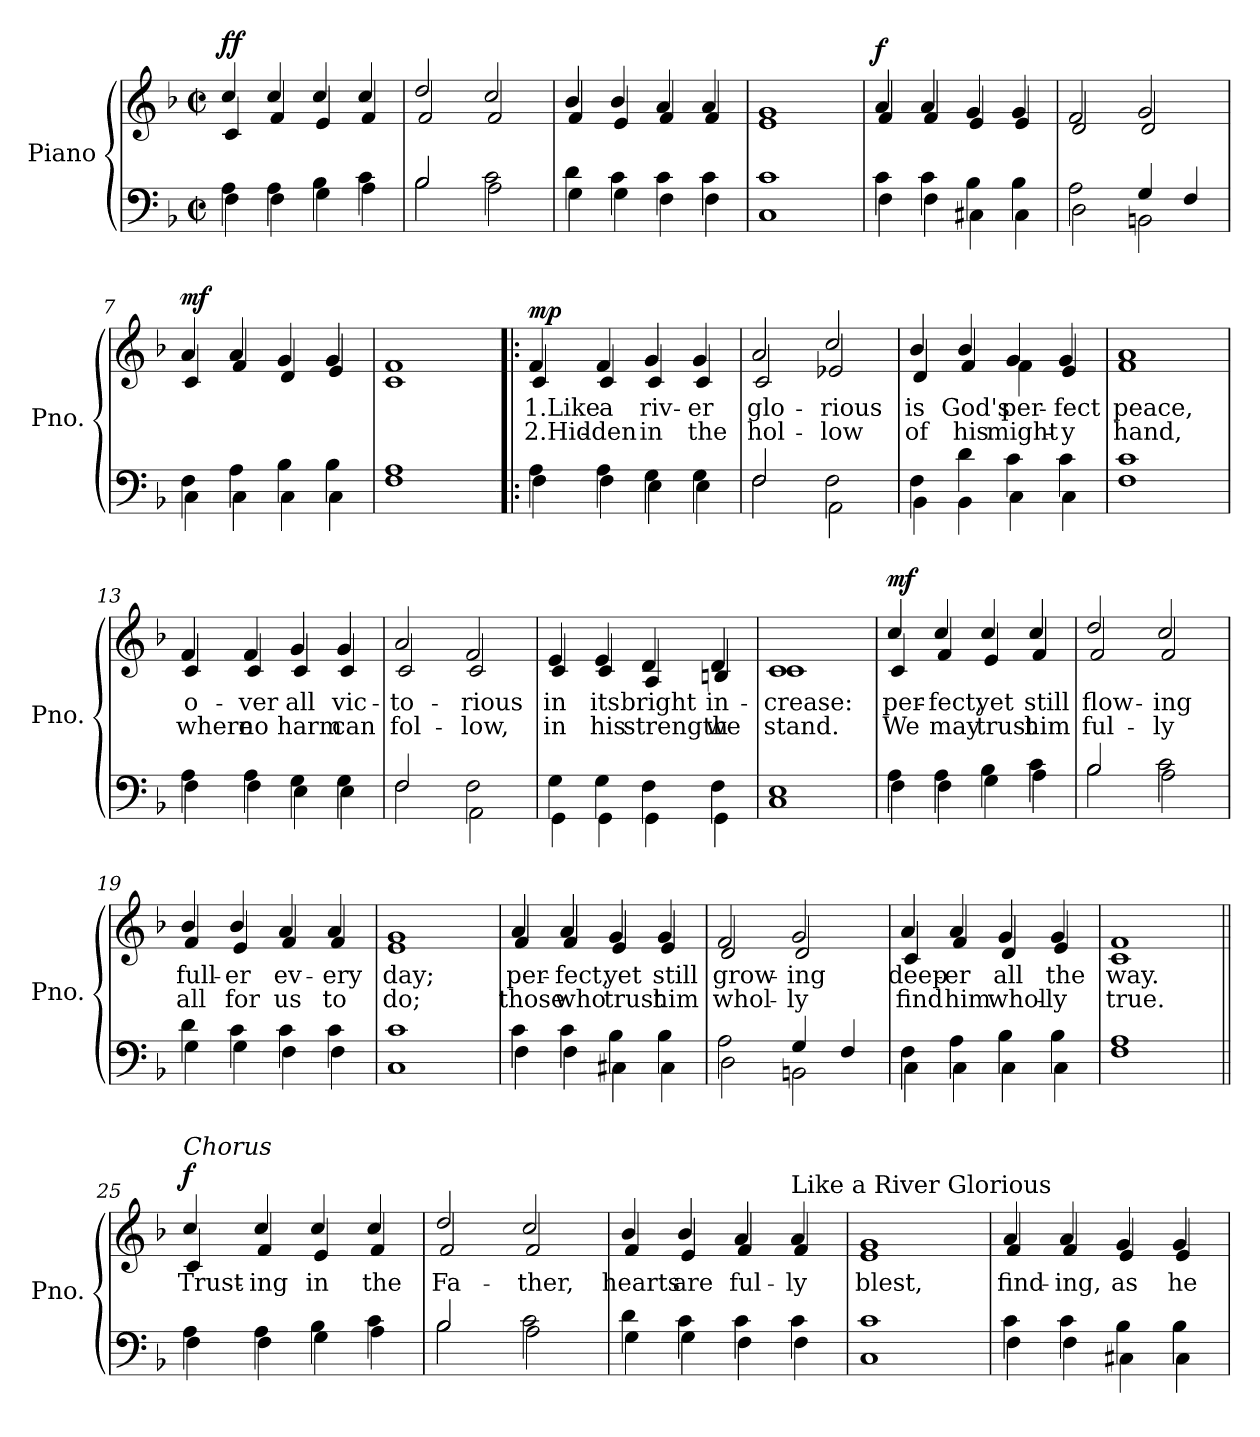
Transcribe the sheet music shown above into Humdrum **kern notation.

**kern	**kern	**text	**text	**dynam
*part1	*part1	*part1	*part1	*part1
*staff2	*staff1	*staff1	*staff1	*staff1/2
*I"Piano	*	*	*	*
*I'Pno.	*	*	*	*
*clefF4	*clefG2	*	*	*
*k[b-]	*k[b-]	*	*	*
*M2/2	*M2/2	*	*	*
*met(c|)	*met(c|)	*	*	*
=1	=1	=1	=1	=1
*^	*^	*	*	*
!	!	!	!	!	!	!LO:DY:b
4A\	4F\	4cc/	4c/	.	.	ff
4A\	4F\	4cc/	4f/	.	.	.
4B-\	4G\	4cc/	4e/	.	.	.
4c\	4A\	4cc/	4f/	.	.	.
=2	=2	=2	=2	=2	=2	=2
2B-/	2B-\	2dd/	2f/	.	.	.
2c\	2A\	2cc/	2f/	.	.	.
=3	=3	=3	=3	=3	=3	=3
4d\	4G\	4b-/	4f/	.	.	.
4c\	4G\	4b-/	4e/	.	.	.
4c\	4F\	4a/	4f/	.	.	.
4c\	4F\	4a/	4f/	.	.	.
=4	=4	=4	=4	=4	=4	=4
1c	1C	1g	1e	.	.	.
=5	=5	=5	=5	=5	=5	=5
!	!	!	!	!	!	!LO:DY:b
4c\	4F\	4a/	4f/	.	.	f
4c\	4F\	4a/	4f/	.	.	.
4B-\	4C#X\	4g/	4e/	.	.	.
4B-\	4C#\	4g/	4e/	.	.	.
=6	=6	=6	=6	=6	=6	=6
2A\	2D\	2f/	2d/	.	.	.
4G/	2BBn\	2g/	2d/	.	.	.
4F/	.	.	.	.	.	.
=7	=7	=7	=7	=7	=7	=7
!	!	!	!	!	!	!LO:DY:b
4F\	4C\	4a/	4c/	.	.	mf
4A\	4C\	4a/	4f/	.	.	.
4B-\	4C\	4g/	4d/	.	.	.
4B-\	4C\	4g/	4e/	.	.	.
=8	=8	=8	=8	=8	=8	=8
1A	1F	1f	1c	.	.	.
!!LO:LB:g=z	!!
=9!|:	=9!|:	=9!|:	=9!|:	=9!|:	=9!|:	=9!|:
!	!	!	!	!LO:LY:b	!LO:LY:b	!LO:DY:a
4A\	4F\	4f/	4c/	1.Like	2.Hid-	mp
!	!	!	!	!LO:LY:b	!LO:LY:b	!
4A\	4F\	4f/	4c/	a	-den	.
!	!	!	!	!LO:LY:b	!LO:LY:b	!
4G\	4E\	4g/	4c/	riv-	in	.
!	!	!	!	!LO:LY:b	!LO:LY:b	!
4G\	4E\	4g/	4c/	-er	the	.
=10	=10	=10	=10	=10	=10	=10
!	!	!	!	!LO:LY:b	!LO:LY:b	!
2F/	2F\	2a/	2c/	glo-	hol-	.
!	!	!	!	!LO:LY:b	!LO:LY:b	!
2F\	2AA\	2cc/	2e-X/	-rious	-low	.
=11	=11	=11	=11	=11	=11	=11
!	!	!	!	!LO:LY:b	!LO:LY:b	!
4F\	4BB-\	4b-/	4d/	is	of	.
!	!	!	!	!LO:LY:b	!LO:LY:b	!
4d\	4BB-\	4b-/	4f/	God's	his	.
!	!	!	!	!LO:LY:b	!LO:LY:b	!
4c\	4C\	4g/	4f\	per-	might-	.
!	!	!	!	!LO:LY:b	!LO:LY:b	!
4c\	4C\	4g/	4e/	-fect	-y	.
=12	=12	=12	=12	=12	=12	=12
!	!	!	!	!LO:LY:b	!LO:LY:b	!
1c	1F	1a	1f	peace,	hand,	.
=13	=13	=13	=13	=13	=13	=13
!	!	!	!	!LO:LY:b	!LO:LY:b	!
4A\	4F\	4f/	4c/	o-	where	.
!	!	!	!	!LO:LY:b	!LO:LY:b	!
4A\	4F\	4f/	4c/	-ver	no	.
!	!	!	!	!LO:LY:b	!LO:LY:b	!
4G\	4E\	4g/	4c/	all	harm	.
!	!	!	!	!LO:LY:b	!LO:LY:b	!
4G\	4E\	4g/	4c/	vic-	can	.
=14	=14	=14	=14	=14	=14	=14
!	!	!	!	!LO:LY:b	!LO:LY:b	!
2F/	2F\	2a/	2c/	-to-	fol-	.
!	!	!	!	!LO:LY:b	!LO:LY:b	!
2F\	2AA\	2f/	2c/	-rious	-low,	.
!!LO:LB:g=z	!!
=15	=15	=15	=15	=15	=15	=15
!	!	!	!	!LO:LY:b	!LO:LY:b	!
4G\	4GG\	4e/	4c/	in	in	.
!	!	!	!	!LO:LY:b	!LO:LY:b	!
4G\	4GG\	4e/	4c/	its	his	.
!	!	!	!	!LO:LY:b	!LO:LY:b	!
4F\	4GG\	4d/	4A/	bright	strength	.
!	!	!	!	!LO:LY:b	!LO:LY:b	!
4F\	4GG\	4d/	4Bn/	in-	we	.
=16	=16	=16	=16	=16	=16	=16
!	!	!	!	!LO:LY:b	!LO:LY:b	!
1E	1C	1c	1c	-crease:	stand.	.
=17	=17	=17	=17	=17	=17	=17
!	!	!	!	!LO:LY:b	!LO:LY:b	!LO:DY:a
4A\	4F\	4cc/	4c/	per-	We	mf
!	!	!	!	!LO:LY:b	!LO:LY:b	!
4A\	4F\	4cc/	4f/	-fect,	may	.
!	!	!	!	!LO:LY:b	!LO:LY:b	!
4B-\	4G\	4cc/	4e/	yet	trust	.
!	!	!	!	!LO:LY:b	!LO:LY:b	!
4c\	4A\	4cc/	4f/	still	him	.
=18	=18	=18	=18	=18	=18	=18
!	!	!	!	!LO:LY:b	!LO:LY:b	!
2B-/	2B-\	2dd/	2f/	flow-	ful-	.
!	!	!	!	!LO:LY:b	!LO:LY:b	!
2c\	2A\	2cc/	2f/	-ing	-ly	.
=19	=19	=19	=19	=19	=19	=19
!	!	!	!	!LO:LY:b	!LO:LY:b	!
4d\	4G\	4b-/	4f/	full-	all	.
!	!	!	!	!LO:LY:b	!LO:LY:b	!
4c\	4G\	4b-/	4e/	-er	for	.
!	!	!	!	!LO:LY:b	!LO:LY:b	!
4c\	4F\	4a/	4f/	ev-	us	.
!	!	!	!	!LO:LY:b	!LO:LY:b	!
4c\	4F\	4a/	4f/	-ery	to	.
=20	=20	=20	=20	=20	=20	=20
!	!	!	!	!LO:LY:b	!LO:LY:b	!
1c	1C	1g	1e	day;	do;	.
!!LO:LB:g=z	!!
=21	=21	=21	=21	=21	=21	=21
!	!	!	!	!LO:LY:b	!LO:LY:b	!
4c\	4F\	4a/	4f/	per-	those	.
!	!	!	!	!LO:LY:b	!LO:LY:b	!
4c\	4F\	4a/	4f/	-fect,	who	.
!	!	!	!	!LO:LY:b	!LO:LY:b	!
4B-\	4C#X\	4g/	4e/	yet	trust	.
!	!	!	!	!LO:LY:b	!LO:LY:b	!
4B-\	4C#\	4g/	4e/	still	him	.
=22	=22	=22	=22	=22	=22	=22
!	!	!	!	!LO:LY:b	!LO:LY:b	!
2A\	2D\	2f/	2d/	grow-	whol-	.
!	!	!	!	!LO:LY:b	!LO:LY:b	!
4G/	2BBn\	2g/	2d/	-ing	-ly	.
4F/	.	.	.	.	.	.
=23	=23	=23	=23	=23	=23	=23
!	!	!	!	!LO:LY:b	!LO:LY:b	!
4F\	4C\	4a/	4c/	deep-	find	.
!	!	!	!	!LO:LY:b	!LO:LY:b	!
4A\	4C\	4a/	4f/	-er	him	.
!	!	!	!	!LO:LY:b	!LO:LY:b	!
4B-\	4C\	4g/	4d/	all	whol-	.
!	!	!	!	!LO:LY:b	!LO:LY:b	!
4B-\	4C\	4g/	4e/	the	-ly	.
=24	=24	=24	=24	=24	=24	=24
!	!	!	!	!LO:LY:b	!LO:LY:b	!
1A	1F	1f	1c	way.	true.	.
=25||	=25||	=25||	=25||	=25||	=25||	=25||
!	!	!LO:TX:a:i:t=Chorus	!	!	!	!
!	!	!	!	!LO:LY:b	!	!LO:DY:a
4A\	4F\	4cc/	4c/	Trust-	.	f
!	!	!	!	!LO:LY:b	!	!
4A\	4F\	4cc/	4f/	-ing	.	.
!	!	!	!	!LO:LY:b	!	!
4B-\	4G\	4cc/	4e/	in	.	.
!	!	!	!	!LO:LY:b	!	!
4c\	4A\	4cc/	4f/	the	.	.
=26	=26	=26	=26	=26	=26	=26
!	!	!	!	!LO:LY:b	!	!
2B-/	2B-\	2dd/	2f/	Fa-	.	.
!	!	!	!	!LO:LY:b	!	!
2c\	2A\	2cc/	2f/	-ther,	.	.
!!LO:PB:g=z	!!
=27	=27	=27	=27	=27	=27	=27
!	!	!	!	!LO:LY:b	!	!
4d\	4G\	4b-/	4f/	hearts	.	.
!	!	!	!	!LO:LY:b	!	!
4c\	4G\	4b-/	4e/	are	.	.
!	!	!	!	!LO:LY:b	!	!
4c\	4F\	4a/	4f/	ful-	.	.
!	!	!LO:TX:a:t=Like a River Glorious	!	!	!	!
!	!	!	!	!LO:LY:b	!	!
4c\	4F\	4a/	4f/	-ly	.	.
=28	=28	=28	=28	=28	=28	=28
!	!	!	!	!LO:LY:b	!	!
1c	1C	1g	1e	blest,	.	.
=29	=29	=29	=29	=29	=29	=29
!	!	!	!	!LO:LY:b	!	!
4c\	4F\	4a/	4f/	find-	.	.
!	!	!	!	!LO:LY:b	!	!
4c\	4F\	4a/	4f/	-ing,	.	.
!	!	!	!	!LO:LY:b	!	!
4B-\	4C#X\	4g/	4e/	as	.	.
!	!	!	!	!LO:LY:b	!	!
4B-\	4C#\	4g/	4e/	he	.	.
*v	*v	*	*	*	*	*
*	*v	*v	*	*	*
=	=	=	=	=
*-	*-	*-	*-	*-
